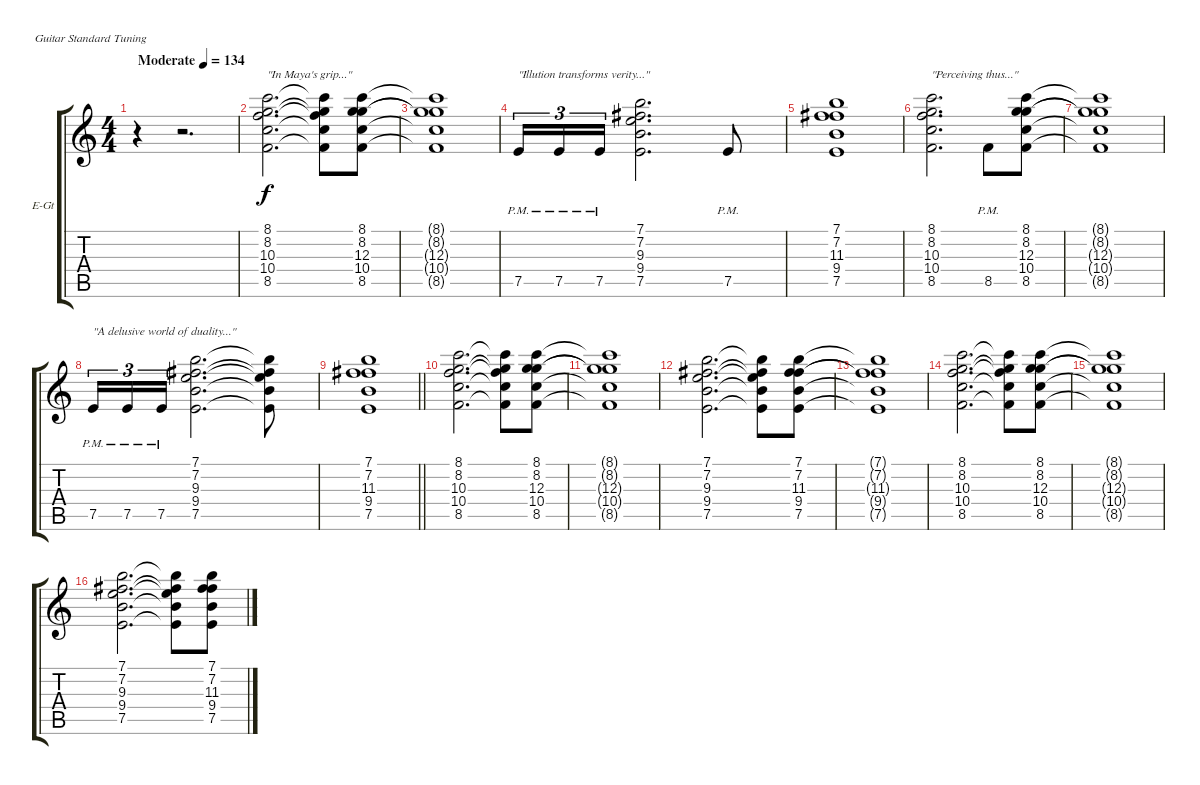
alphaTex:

\bracketExtendMode groupsimilarinstruments
\firstSystemTrackNameOrientation horizontal
\otherSystemsTrackNameOrientation horizontal
\track ("Gtr. II - Jason Gobel (Distortion)" "E-Gt") {instrument distortionguitar}
\staff {score tabs}
\tuning (E4 B3 G3 D3 A2 E2)
\ts (4 4)
\beaming (8 8)
\tempo (134 "Moderate")
\clef g2
\ks c
r.4{dy f instrument distortionguitar} r.2{d} |
(8.1 8.2 10.3 10.4 8.5).2{d txt "\"In Maya's grip...\""} (8.1{t} 8.2{t} 10.3{t} 10.4{t} 8.5{t}).8 (8.1 8.2 12.3 10.4 8.5).8 |
(8.1{t} 8.2{t} 12.3{t} 10.4{t} 8.5{t}).1 |
7.5{pm}.16{tu (3 2) txt "\"Illution transforms verity...\""} 7.5{pm}.16{tu (3 2)} 7.5{pm}.16{tu (3 2)} (7.1 7.2 9.3 9.4 7.5).2{d} 7.5{pm}.8 |
(7.1 7.2 11.3 9.4 7.5).1 |
(8.1 8.2 10.3 10.4 8.5).2{d txt "\"Perceiving thus...\""} 8.5{pm}.8 (8.1 8.2 12.3 10.4 8.5).8 |
(8.1{t} 8.2{t} 12.3{t} 10.4{t} 8.5{t}).1 |
7.5{pm}.16{tu (3 2) txt "\"A delusive world of duality...\""} 7.5{pm}.16{tu (3 2)} 7.5{pm}.16{tu (3 2)} (7.1 7.2 9.3 9.4 7.5).2{d} (7.1{t} 7.2{t} 9.3{t} 9.4{t} 7.5{t}).8 |
\barLineRight lightlight
(7.1 7.2 11.3 9.4 7.5).1 |
(8.1 8.2 10.3 10.4 8.5).2{d} (8.1{t} 8.2{t} 10.3{t} 10.4{t} 8.5{t}).8 (8.1 8.2 12.3 10.4 8.5).8 |
(8.1{t} 8.2{t} 12.3{t} 10.4{t} 8.5{t}).1 |
(7.1 7.2 9.3 9.4 7.5).2{d} (7.1{t} 7.2{t} 9.3{t} 9.4{t} 7.5{t}).8 (7.1 7.2 11.3 9.4 7.5).8 |
(7.1{t} 7.2{t} 11.3{t} 9.4{t} 7.5{t}).1 |
(8.1 8.2 10.3 10.4 8.5).2{d} (8.1{t} 8.2{t} 10.3{t} 10.4{t} 8.5{t}).8 (8.1 8.2 12.3 10.4 8.5).8 |
(8.1{t} 8.2{t} 12.3{t} 10.4{t} 8.5{t}).1 |
(7.1 7.2 9.3 9.4 7.5).2{d} (7.1{t} 7.2{t} 9.3{t} 9.4{t} 7.5{t}).8 (7.1 7.2 11.3 9.4 7.5).8
